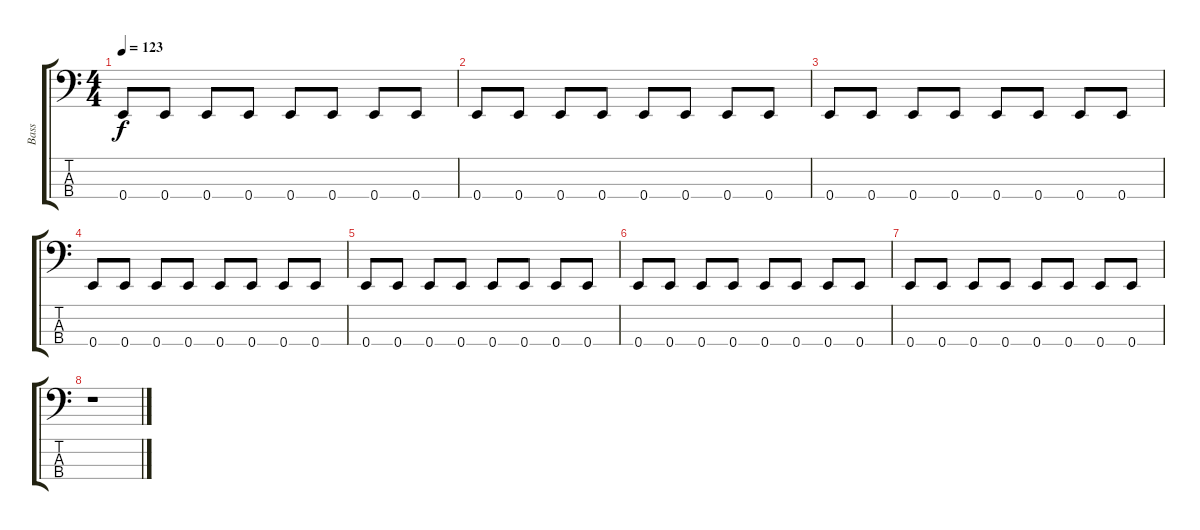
\track ("Bass" "Bass") {instrument electricbasspick}
\staff {score tabs}
\tuning (G2 D2 A1 E1) {hide}
\ts (4 4)
\tempo 123
\clef f4
\ks c
0.4.8{dy f} 0.4.8 0.4.8 0.4.8 0.4.8 0.4.8 0.4.8 0.4.8 |
0.4.8 0.4.8 0.4.8 0.4.8 0.4.8 0.4.8 0.4.8 0.4.8 |
0.4.8 0.4.8 0.4.8 0.4.8 0.4.8 0.4.8 0.4.8 0.4.8 |
0.4.8 0.4.8 0.4.8 0.4.8 0.4.8 0.4.8 0.4.8 0.4.8 |
0.4.8 0.4.8 0.4.8 0.4.8 0.4.8 0.4.8 0.4.8 0.4.8 |
0.4.8 0.4.8 0.4.8 0.4.8 0.4.8 0.4.8 0.4.8 0.4.8 |
0.4.8 0.4.8 0.4.8 0.4.8 0.4.8 0.4.8 0.4.8 0.4.8 |
r.1
